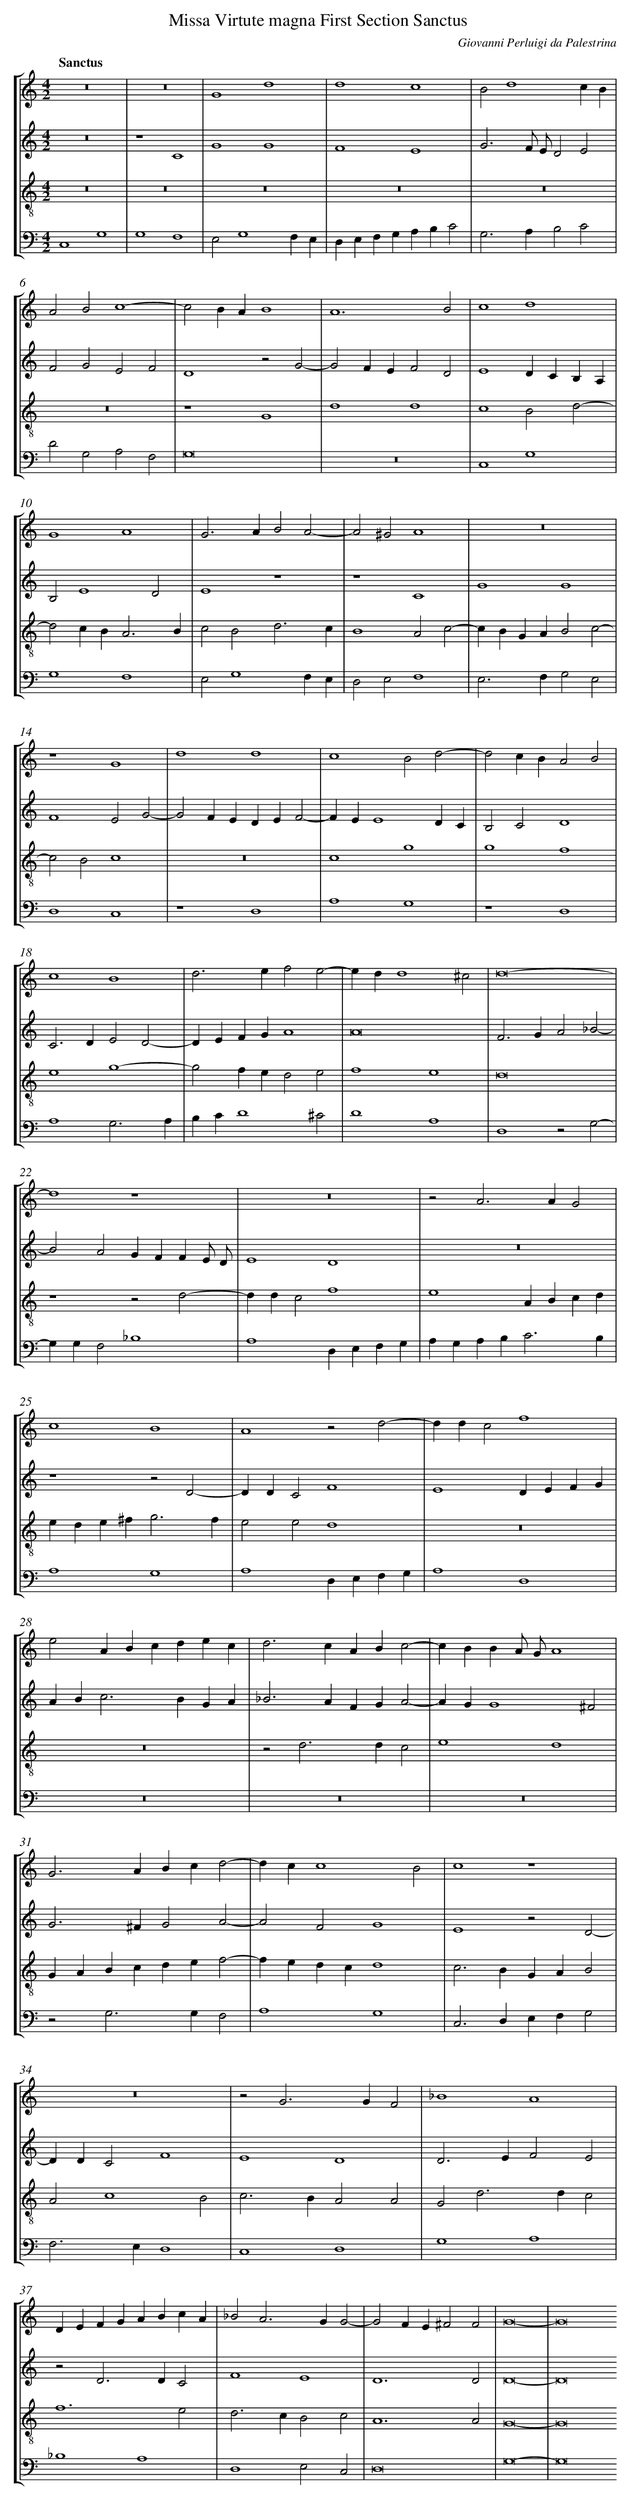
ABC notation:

X:1
T: Missa Virtute magna First Section Sanctus
C: Giovanni Perluigi da Palestrina
L: 1/4
M: 4/2
Q: "Sanctus"
%%staves [1 2 3 4]
V: 1 clef=treble
V: 2 clef=treble
V: 3 clef=treble-8
V: 4 clef=bass
K: C
[V:1] z8 |
[V:2] z8 |
[V:3] z8 |
[V:4] C,4G,4 |
[V:1] z8 |
[V:2] z4C4 |
[V:3] z8 |
[V:4] G,4F,4 |
[V:1] G4d4 |
[V:2] G4G4 |
[V:3] z8 |
[V:4] E,2G,4F,E, |
[V:1] d4c4 |
[V:2] F4E4 |
[V:3] z8 |
[V:4] D,E,F,G,A,B,C2 |
[V:1] B2d4cB |
[V:2] G3F/ E/D2E2 |
[V:3] z8 |
[V:4] G,2>A,2B,2C2 |
[V:1] A2B2c4- |
[V:2] F2G2E2F2 |
[V:3] z8 |
[V:4] D2G,2A,2F,2 |
[V:1] c2BAB4 |
[V:2] D4z2G2- |
[V:3] z4G4 |
[V:4] G,8 |
[V:1] A6B2 |
[V:2] G2FEF2D2 |
[V:3] d4d4 |
[V:4] z8 |
[V:1] c4d4 |
[V:2] E4DCB,A, |
[V:3] c4B2d2- |
[V:4] C,4G,4 |
[V:1] G4A4 |
[V:2] B,2E4D2 |
[V:3] d2cB2<A2B |
[V:4] G,4F,4 |
[V:1] G2>A2B2A2- |
[V:2] E4z4 |
[V:3] c2B2d3c |
[V:4] E,2G,4F,E, |
[V:1] A2^G2A4 |
[V:2] z4C4 |
[V:3] B4A2c2- |
[V:4] D,2E,2F,4 |
[V:1] z8 |
[V:2] G4G4 |
[V:3] cBGAB2c2- |
[V:4] E,2>F,2G,2E,2 |
[V:1] z4G4 |
[V:2] F4E2G2- |
[V:3] c2B2c4 |
[V:4] D,4C,4 |
[V:1] d4d4 |
[V:2] G2FEDEF2- |
[V:3] z8 |
[V:4] z4D,4 |
[V:1] c4B2d2- |
[V:2] FEE4DC |
[V:3] c4g4 |
[V:4] A,4G,4 |
[V:1] d2cBA2B2 |
[V:2] B,2C2D4 |
[V:3] g4f4 |
[V:4] z4D,4 |
[V:1] c4B4 |
[V:2] C2>D2E2D2- |
[V:3] e4g4- |
[V:4] A,4G,3A, |
[V:1] d2>e2f2e2- |
[V:2] DEFGA4 |
[V:3] g2fed2e2 |
[V:4] B,CD4^C2 |
[V:1] edd4^c2 |
[V:2] A8 |
[V:3] f4e4 |
[V:4] D4A,4 |
[V:1] d8- |
[V:2] F2>G2A2_B2- |
[V:3] d8 |
[V:4] D,4z2G,2- |
[V:1] d4z4 |
[V:2] B2A2GFFE/ D/ |
[V:3] z4z2d2- |
[V:4] G,G,F,2_B,4 |
[V:1] z8 |
[V:2] E4D4 |
[V:3] ddc2f4 |
[V:4] A,4D,E,F,G, |
[V:1] z2A2>A2G2 |
[V:2] z8 |
[V:3] e4ABcd |
[V:4] A,G,A,B,2<C2B, |
[V:1] c4B4 |
[V:2] z4z2D2- |
[V:3] ede^f2<g2f |
[V:4] A,4G,4 |
[V:1] A4z2d2- |
[V:2] DDC2F4 |
[V:3] e2e2d4 |
[V:4] A,4D,E,F,G, |
[V:1] ddc2f4 |
[V:2] E4DEFG |
[V:3] z8 |
[V:4] A,4D,4 |
[V:1] e2ABcdec |
[V:2] AB2<c2BGA |
[V:3] z8 |
[V:4] z8 |
[V:1] d2>c2ABc2- |
[V:2] _B2>A2FGA2- |
[V:3] z2d2>d2c2 |
[V:4] z8 |
[V:1] cBBA/ G/A4 |
[V:2] AGG4^F2 |
[V:3] e4d4 |
[V:4] z8 |
[V:1] G2>A2Bcd2- |
[V:2] G2>^F2G2A2- |
[V:3] GABcdef2- |
[V:4] z2G,2>G,2F,2 |
[V:1] dcc4B2 |
[V:2] A2F2G4 |
[V:3] fedcd4 |
[V:4] A,4G,4 |
[V:1] c4z4 |
[V:2] E4z2D2- |
[V:3] c2>B2GAB2 |
[V:4] C,2>D,2E,F,G,2 |
[V:1] z8 |
[V:2] DDC2F4 |
[V:3] A2c4B2 |
[V:4] F,2>E,2D,4 |
[V:1] z2G2>G2F2 |
[V:2] E4D4 |
[V:3] c2>B2A2A2 |
[V:4] C,4D,4 |
[V:1] _B4A4 |
[V:2] D2>E2F2E2 |
[V:3] G2d2>d2c2 |
[V:4] G,4A,4 |
[V:1] DEFGABcA |
[V:2] z2D2>D2C2 |
[V:3] f6e2 |
[V:4] _B,4A,4 |
[V:1] _B2A2>G2G2- |
[V:2] F4E4 |
[V:3] d2>c2B2c2 |
[V:4] D,4E,2C,2 |
[V:1] G2FE^F2F2 |
[V:2] D6D2 |
[V:3] A6A2 |
[V:4] D,8 |
[V:1] G8- |
[V:2] D8- |
[V:3] G8- |
[V:4] G,8- |
[V:1] G8
[V:2] D8
[V:3] G8
[V:4] G,8
